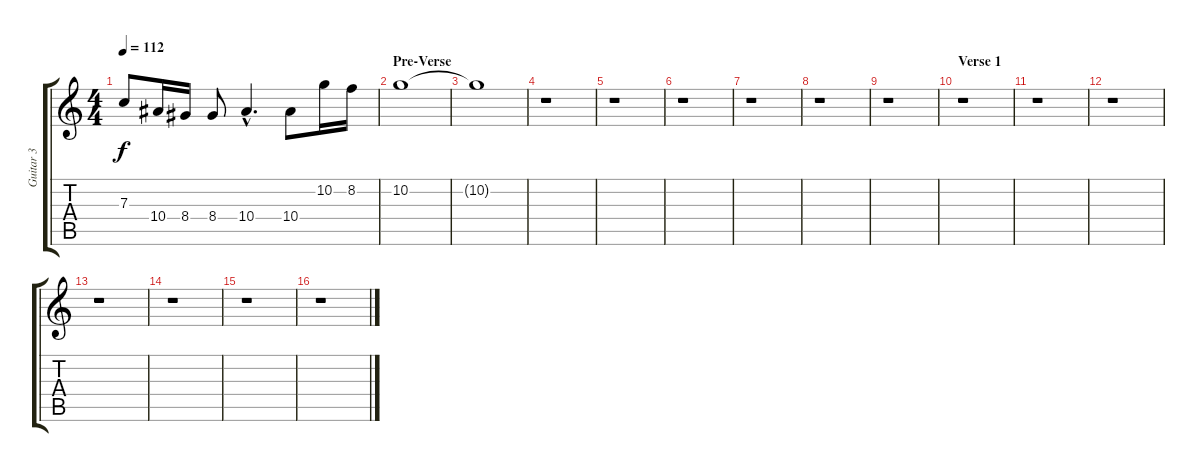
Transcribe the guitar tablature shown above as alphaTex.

\track ("Guitar 3" "Guitar 3") {instrument distortionguitar}
\staff {score tabs}
\tuning (D4 A3 F3 C3 G2 D2) {hide}
\ts (4 4)
\tempo 112
\clef g2
\ks c
7.3.8{dy f} 10.4.16 8.4.16 8.4.8 10.4{hac}.4{d} 10.4.8 10.2.16 8.2.16 |
\section ("" "Pre-Verse")
10.2.1 |
10.2{t}.1 |
r.1 |
r.1 |
r.1 |
r.1 |
r.1 |
r.1 |
\section ("" "Verse 1")
r.1 |
r.1 |
r.1 |
r.1 |
r.1 |
r.1 |
r.1
